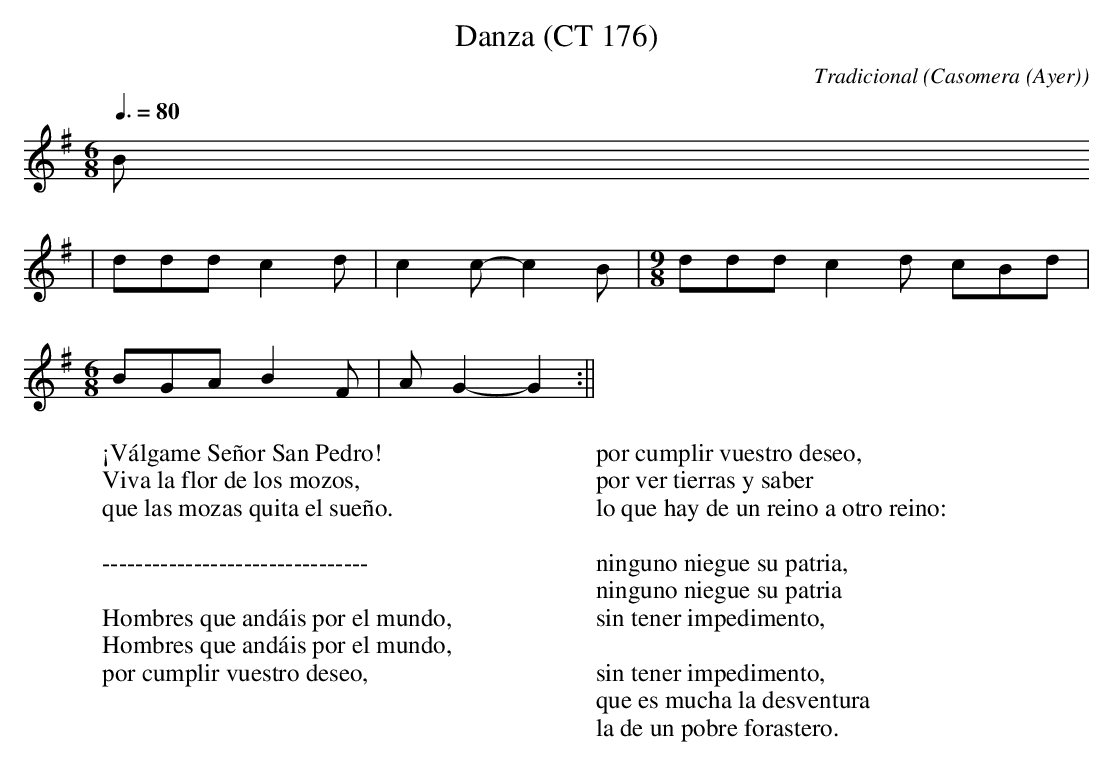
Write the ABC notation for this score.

X:1
T:Danza (CT 176)
C:Tradicional
O:Casomera (Ayer)
M:6/8
L:1/8
Q:3/8=80
W:¡Válgame Señor San Pedro!
W:Viva la flor de los mozos,
W:que las mozas quita el sueño.
W:
W:--------------------------------
W:
W:Hombres que andáis por el mundo,
W:Hombres que andáis por el mundo,
W:por cumplir vuestro deseo,
W:
W:por cumplir vuestro deseo,
W:por ver tierras y saber
W:lo que hay de un reino a otro reino:
W:
W:ninguno niegue su patria,
W:ninguno niegue su patria
W:sin tener impedimento,
W:
W:sin tener impedimento,
W:que es mucha la desventura
W:la de un pobre forastero.
K:G
B
|ddd c2 d|c2 c-c2 B|[M:9/8]ddd c2 d cBd|
[M:6/8]BGA B2 F|A G2-G2 :||
